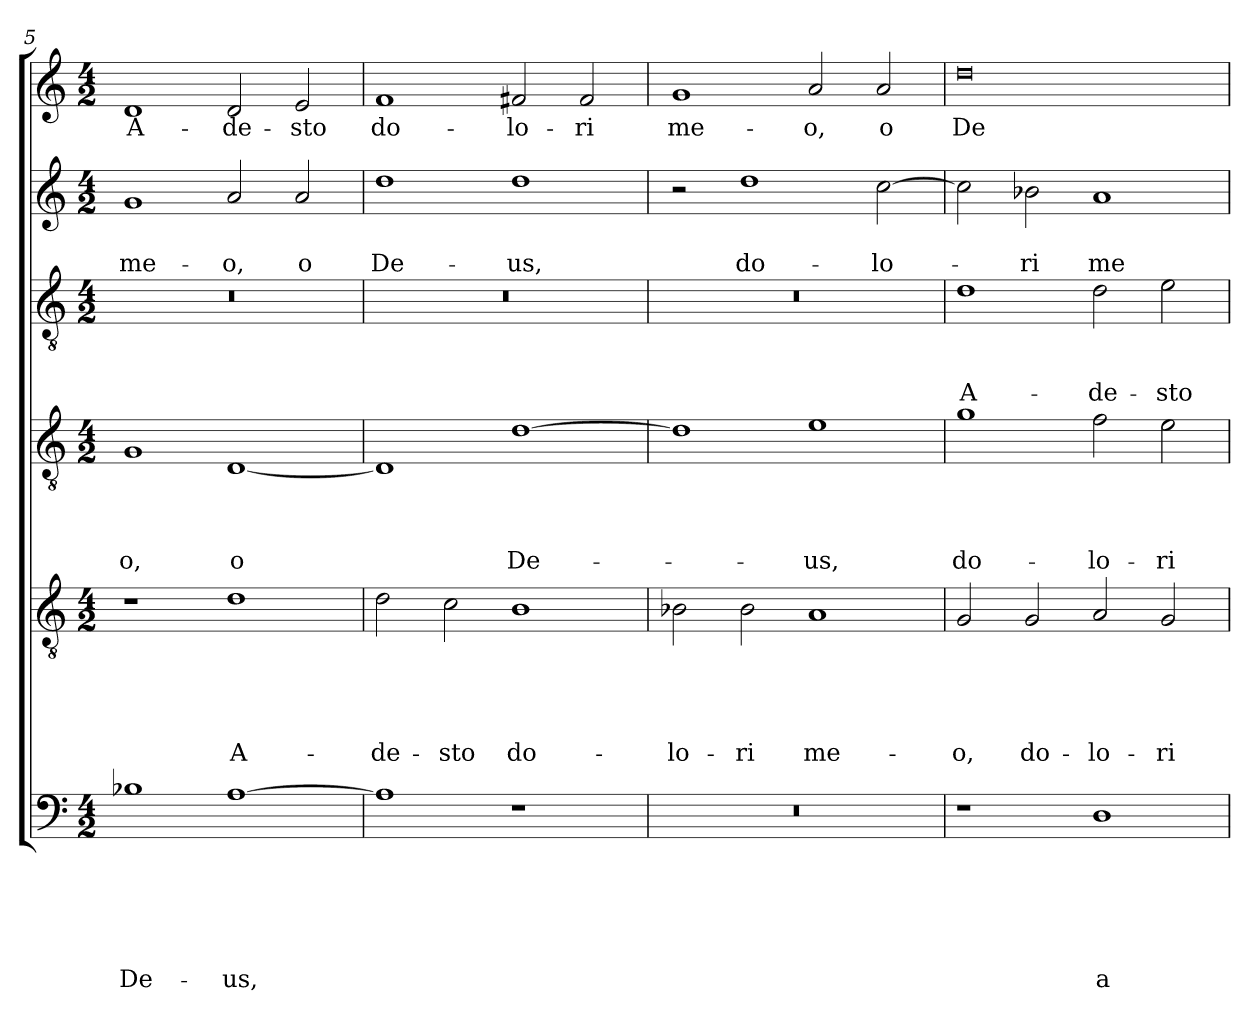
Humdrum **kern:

**kern	**text	**text	**text	**text	**text	**text	**kern	**text	**text	**text	**text	**text	**kern	**text	**text	**text	**text	**kern	**text	**text	**text	**kern	**text	**text	**kern	**text
*part6	*part6	*part6	*part6	*part6	*part6	*part6	*part5	*part5	*part5	*part5	*part5	*part5	*part4	*part4	*part4	*part4	*part4	*part3	*part3	*part3	*part3	*part2	*part2	*part2	*part1	*part1
*staff6	*staff6	*staff6	*staff6	*staff6	*staff6	*staff6	*staff5	*staff5	*staff5	*staff5	*staff5	*staff5	*staff4	*staff4	*staff4	*staff4	*staff4	*staff3	*staff3	*staff3	*staff3	*staff2	*staff2	*staff2	*staff1	*staff1
*clefF4	*	*	*	*	*	*	*clefGv2	*	*	*	*	*	*clefGv2	*	*	*	*	*clefGv2	*	*	*	*clefG2	*	*	*clefG2	*
*k[]	*	*	*	*	*	*	*k[]	*	*	*	*	*	*k[]	*	*	*	*	*k[]	*	*	*	*k[]	*	*	*k[]	*
*C:	*	*	*	*	*	*	*C:	*	*	*	*	*	*C:	*	*	*	*	*C:	*	*	*	*C:	*	*	*C:	*
*M4/2	*	*	*	*	*	*	*M4/2	*	*	*	*	*	*M4/2	*	*	*	*	*M4/2	*	*	*	*M4/2	*	*	*M4/2	*
=5	=5	=5	=5	=5	=5	=5	=5	=5	=5	=5	=5	=5	=5	=5	=5	=5	=5	=5	=5	=5	=5	=5	=5	=5	=5	=5
!	!	!	!	!	!	!LO:LY:b	!	!	!	!	!	!	!	!	!	!	!LO:LY:b	!	!	!	!	!	!	!LO:LY:b	!	!LO:LY:b
1B-X	.	.	.	.	.	De-	1r	.	.	.	.	.	1G	.	.	.	-o,	0r	.	.	.	1g	.	me-	1d	A-
!	!	!	!	!	!	!LO:LY:b	!	!	!	!	!	!LO:LY:b	!	!	!	!	!LO:LY:b	!	!	!	!	!	!	!LO:LY:b	!	!LO:LY:b
[1A	.	.	.	.	.	-us,	1d	.	.	.	.	A-	[1D	.	.	.	o	.	.	.	.	2a/	.	-o,	2d/	-de-
!	!	!	!	!	!	!	!	!	!	!	!	!	!	!	!	!	!	!	!	!	!	!	!	!LO:LY:b	!	!LO:LY:b
.	.	.	.	.	.	.	.	.	.	.	.	.	.	.	.	.	.	.	.	.	.	2a/	.	o	2e/	-sto
=6	=6	=6	=6	=6	=6	=6	=6	=6	=6	=6	=6	=6	=6	=6	=6	=6	=6	=6	=6	=6	=6	=6	=6	=6	=6	=6
!	!	!	!	!	!	!	!	!	!	!	!	!LO:LY:b	!	!	!	!	!	!	!	!	!	!	!	!LO:LY:b	!	!LO:LY:b
1A]	.	.	.	.	.	.	2d\	.	.	.	.	-de-	1D]	.	.	.	.	0r	.	.	.	1dd	.	De-	1f	do-
!	!	!	!	!	!	!	!	!	!	!	!	!LO:LY:b	!	!	!	!	!	!	!	!	!	!	!	!	!	!
.	.	.	.	.	.	.	2c\	.	.	.	.	-sto	.	.	.	.	.	.	.	.	.	.	.	.	.	.
!	!	!	!	!	!	!	!	!	!	!	!	!LO:LY:b	!	!	!	!	!LO:LY:b	!	!	!	!	!	!	!LO:LY:b	!	!LO:LY:b
1r	.	.	.	.	.	.	1B	.	.	.	.	do-	[1d	.	.	.	De-	.	.	.	.	1dd	.	-us,	2f#X/	-lo-
!	!	!	!	!	!	!	!	!	!	!	!	!	!	!	!	!	!	!	!	!	!	!	!	!	!	!LO:LY:b
.	.	.	.	.	.	.	.	.	.	.	.	.	.	.	.	.	.	.	.	.	.	.	.	.	2f#/	-ri
=7	=7	=7	=7	=7	=7	=7	=7	=7	=7	=7	=7	=7	=7	=7	=7	=7	=7	=7	=7	=7	=7	=7	=7	=7	=7	=7
!	!	!	!	!	!	!	!	!	!	!	!	!LO:LY:b	!	!	!	!	!	!	!	!	!	!	!	!	!	!LO:LY:b
0r	.	.	.	.	.	.	2B-X\	.	.	.	.	-lo-	1d]	.	.	.	.	0r	.	.	.	2r	.	.	1g	me-
!	!	!	!	!	!	!	!	!	!	!	!	!LO:LY:b	!	!	!	!	!	!	!	!	!	!	!	!LO:LY:b	!	!
.	.	.	.	.	.	.	2B-\	.	.	.	.	-ri	.	.	.	.	.	.	.	.	.	1dd	.	do-	.	.
!	!	!	!	!	!	!	!	!	!	!	!	!LO:LY:b	!	!	!	!	!LO:LY:b	!	!	!	!	!	!	!	!	!LO:LY:b
.	.	.	.	.	.	.	1A	.	.	.	.	me-	1e	.	.	.	-us,	.	.	.	.	.	.	.	2a/	-o,
!	!	!	!	!	!	!	!	!	!	!	!	!	!	!	!	!	!	!	!	!	!	!	!	!LO:LY:b	!	!LO:LY:b
.	.	.	.	.	.	.	.	.	.	.	.	.	.	.	.	.	.	.	.	.	.	[2cc\	.	-lo-	2a/	o
!!LO:LB:g=z
=8	=8	=8	=8	=8	=8	=8	=8	=8	=8	=8	=8	=8	=8	=8	=8	=8	=8	=8	=8	=8	=8	=8	=8	=8	=8	=8
!	!	!	!	!	!	!	!	!	!	!	!	!LO:LY:b	!	!	!	!	!LO:LY:b	!	!	!	!LO:LY:b	!	!	!	!	!LO:LY:b
1r	.	.	.	.	.	.	2G/	.	.	.	.	-o,	1g	.	.	.	do-	1d	.	.	A-	2cc\]	.	.	0dd	De-
!	!	!	!	!	!	!	!	!	!	!	!	!LO:LY:b	!	!	!	!	!	!	!	!	!	!	!	!LO:LY:b	!	!
.	.	.	.	.	.	.	2G/	.	.	.	.	do-	.	.	.	.	.	.	.	.	.	2b-X\	.	-ri	.	.
!	!	!	!	!	!	!LO:LY:b	!	!	!	!	!	!LO:LY:b	!	!	!	!	!LO:LY:b	!	!	!	!LO:LY:b	!	!	!LO:LY:b	!	!
1D	.	.	.	.	.	a-	2A/	.	.	.	.	-lo-	2f\	.	.	.	-lo-	2d\	.	.	-de-	1a	.	me-	.	.
!	!	!	!	!	!	!	!	!	!	!	!	!LO:LY:b	!	!	!	!	!LO:LY:b	!	!	!	!LO:LY:b	!	!	!	!	!
.	.	.	.	.	.	.	2G/	.	.	.	.	-ri	2e\	.	.	.	-ri	2e\	.	.	-sto	.	.	.	.	.
=	=	=	=	=	=	=	=	=	=	=	=	=	=	=	=	=	=	=	=	=	=	=	=	=	=	=
*-	*-	*-	*-	*-	*-	*-	*-	*-	*-	*-	*-	*-	*-	*-	*-	*-	*-	*-	*-	*-	*-	*-	*-	*-	*-	*-
